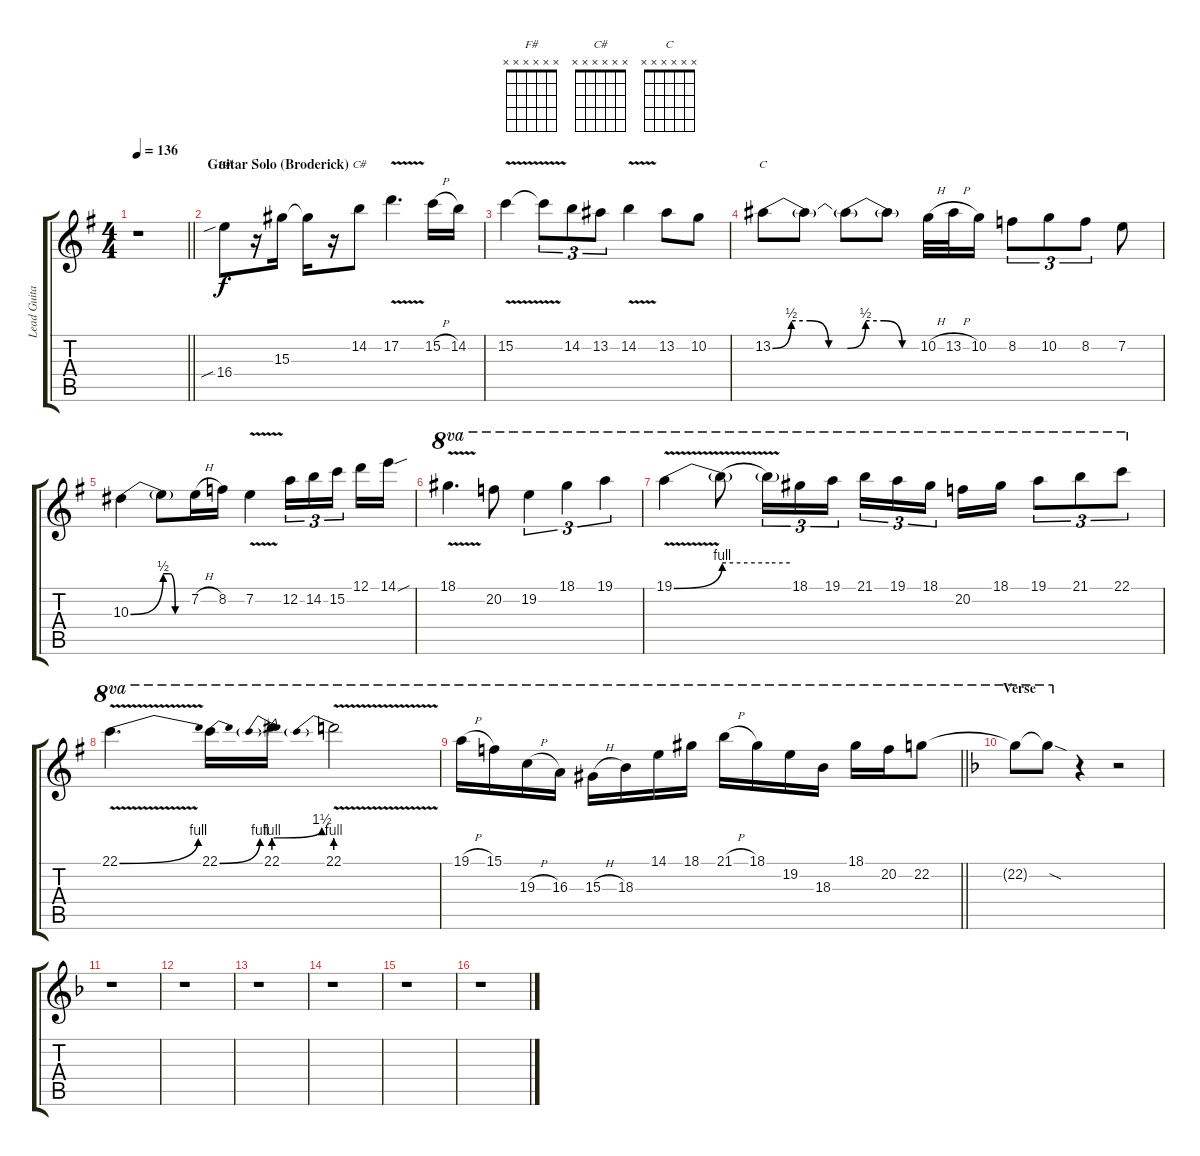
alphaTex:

\track ("Lead Guitar 2" "Lead Guita") {instrument distortionguitar}
\staff {score tabs}
\tuning (D4 A3 F3 C3 G2 D2) {hide}
\chord ("F#" x x x x x x)
\chord ("C#" x x x x x x)
\chord ("C" x x x x x x)
\ts (4 4)
\tempo 136
\clef g2
\barLineRight lightlight
\ks eminor
r.1{dy f} |
\section ("" "Guitar Solo (Broderick)")
16.4{sib}.8{ch "F#"} r.16 15.3.16 15.3{t}.16 r.16 14.2.8{ch "C#"} 17.2{v}.4{d} 15.2{h}.16 14.2.16 |
15.2{v}.4 15.2{v t}.8{tu (3 2)} 14.2.8{tu (3 2)} 13.2.8{tu (3 2)} 14.2{v}.4 13.2.8 10.2.8 |
13.2{be (custom 0 0 15 2 30 2 45 0 60 0)}.8{ch "C"} 13.2{t}.8 13.2{be (custom 0 0 15 2 30 2 45 0 60 0) t}.8 13.2{t}.8 10.2{h}.32 13.2{h}.32 10.2.16 8.2.8{tu (3 2)} 10.2.8{tu (3 2)} 8.2.8{tu (3 2)} 7.2.8 |
10.3{be (bend 0 0 60 2)}.4 10.3{be (custom 0 2 15 2 30 0 60 0) t}.8 7.2{h}.16 8.2.16 7.2{v}.4 12.2.16{tu (3 2)} 14.2.16{tu (3 2)} 15.2.16{tu (3 2) beam splitsecondary} 12.1.16 14.1{sou}.16 |
18.1{v}.4{d ot 8va} 20.2.8{ot 8va} 19.2.4{tu (3 2) ot 8va} 18.1.4{tu (3 2) ot 8va} 19.1.4{tu (3 2) ot 8va} |
19.1{be (bend 0 0 60 4) v}.4{ot 8va} 19.1{be (hold 0 4 60 4) v t}.8{ot 8va} 19.1{be (hold 0 4 60 4) v t}.16{tu (3 2) ot 8va} 18.1.16{tu (3 2) ot 8va} 19.1.16{tu (3 2) ot 8va} 21.1.16{tu (3 2) ot 8va} 19.1.16{tu (3 2) ot 8va} 18.1.16{tu (3 2) ot 8va beam splitsecondary} 20.2.16{ot 8va} 18.1.16{ot 8va} 19.1.8{tu (3 2) ot 8va} 21.1.8{tu (3 2) ot 8va} 22.1.8{tu (3 2) ot 8va} |
22.1{be (bend 0 0 60 4) v}.4{d ot 8va} 22.1{be (bend 0 0 60 4)}.16{ot 8va} 22.1{be (prebendbend 0 4 60 6)}.16{ot 8va} 22.1{be (prebend 0 4 60 4) v}.2{ot 8va} |
\barLineRight lightlight
19.1{h}.16{ot 8va} 15.1.16{ot 8va} 19.3{h}.16{ot 8va} 16.3.16{ot 8va} 15.3{h}.16{ot 8va} 18.3.16{ot 8va} 14.1.16{ot 8va} 18.1.16{ot 8va} 21.1{h}.16{ot 8va} 18.1.16{ot 8va} 19.2.16{ot 8va} 18.3.16{ot 8va} 18.1.16{ot 8va} 20.2.16{ot 8va} 22.2.8{ot 8va} |
\section ("" "Verse")
\ks dminor
22.2{t}.8{ot 8va} 22.2{sod t}.8{ot 8va} r.4 r.2 |
r.1 |
r.1 |
r.1 |
r.1 |
r.1 |
r.1
